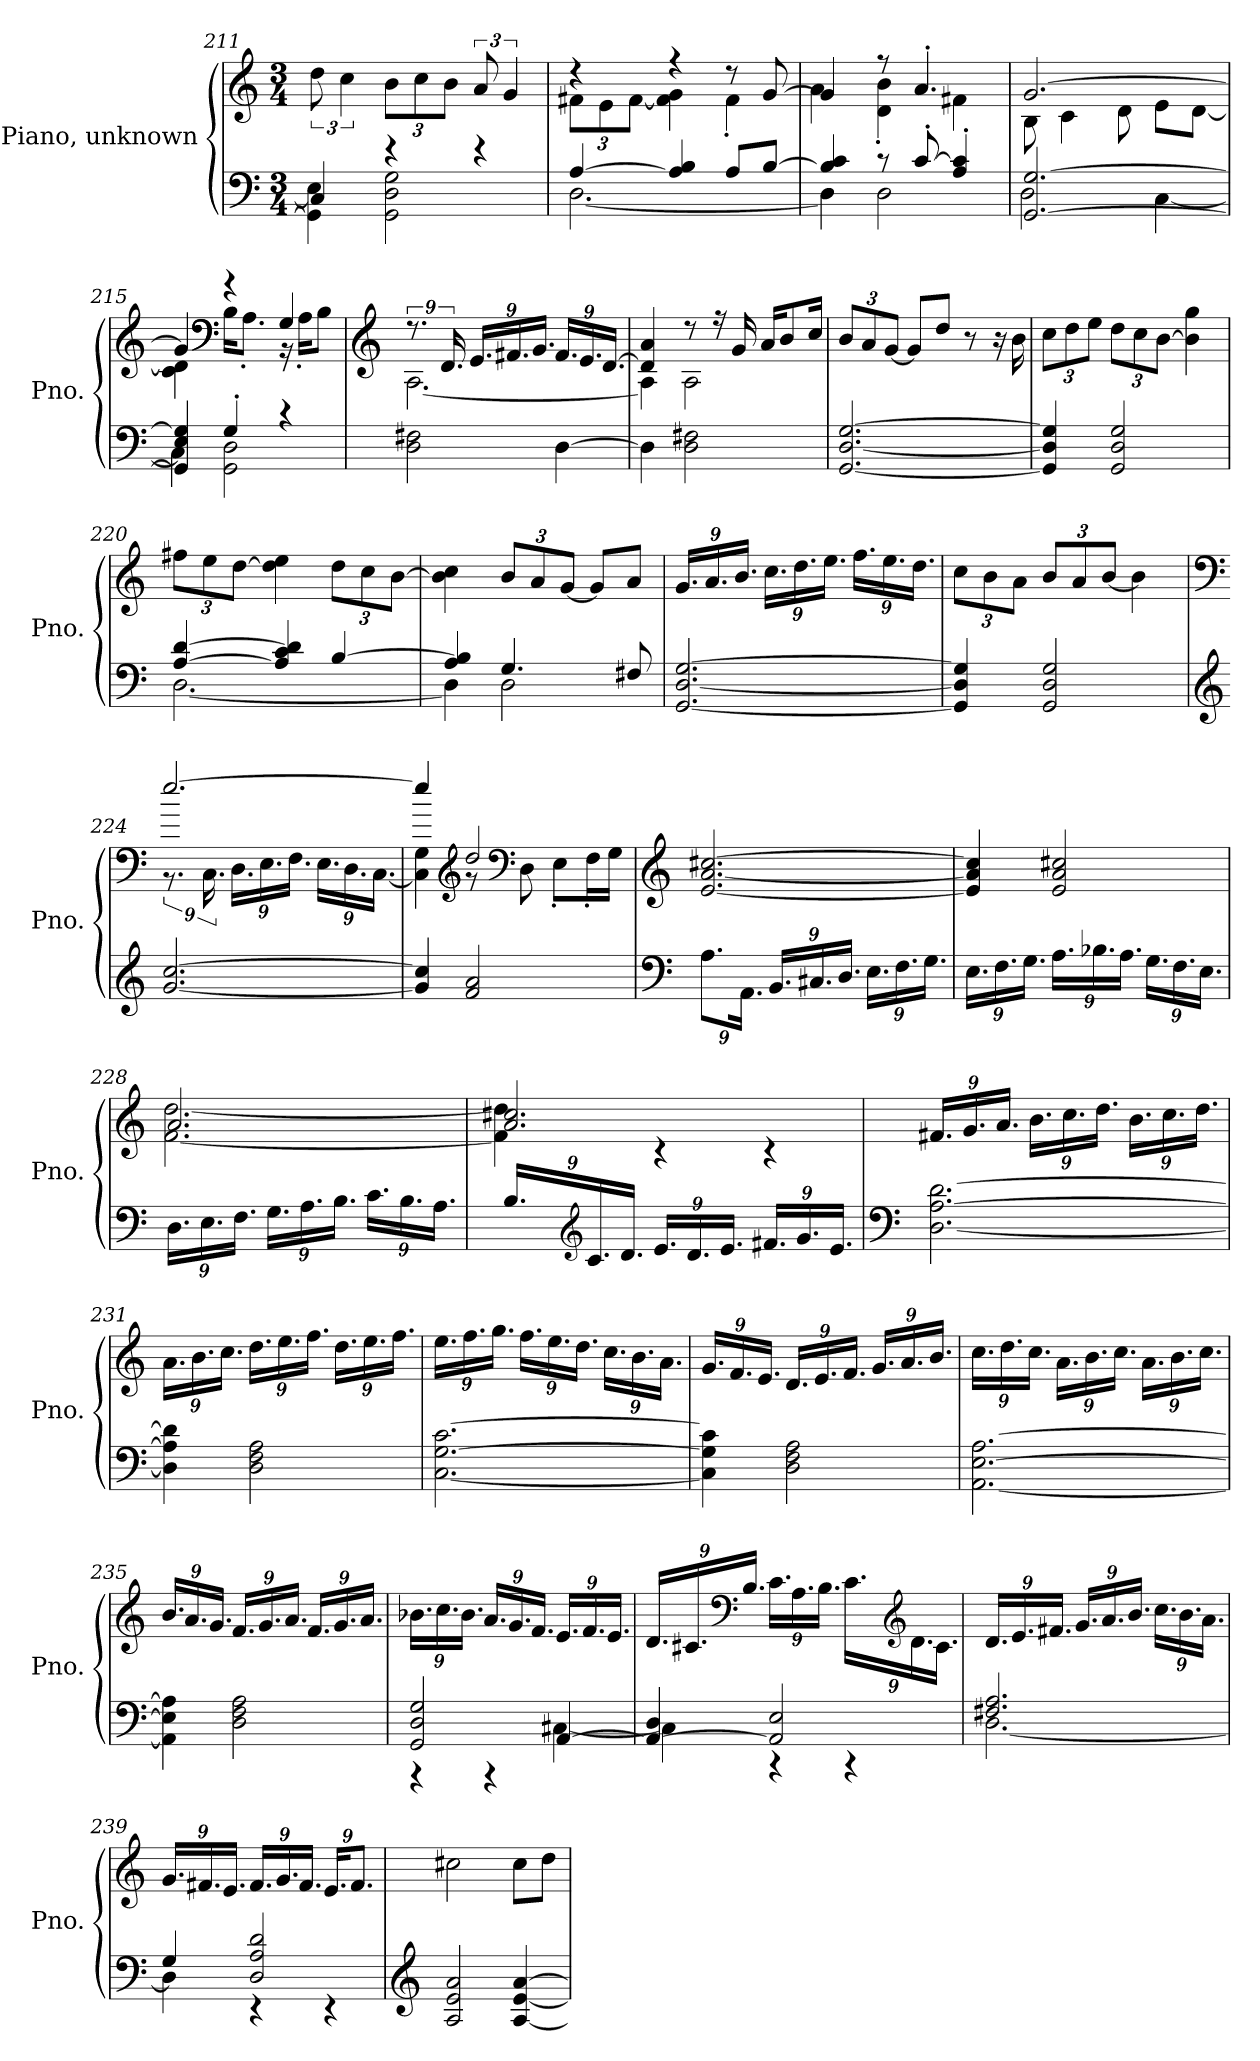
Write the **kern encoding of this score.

**kern	**kern
*part1	*part1
*staff2	*staff1
*I"Piano, unknown	*
*I'Pno.	*
*clefF4	*clefG2
*k[]	*k[]
*M3/4	*M3/4
=211	=211
*^	*
4C/]	4GG\] 4E\	12dd\
.	.	6cc\
*	*	*Xbrackettup
4r	2GG\ 2D\ 2G\	12b\L
.	.	12cc\
.	.	12b\J
*	*	*brackettup
4r	.	12a/
.	.	6g/
=212	=212	=212
*	*	*^
*	*	*	*Xbrackettup
[4A/	[2.D\	4r	12f#X\L
.	.	.	12e\
.	.	.	[12f#\J
4A/] 4B/	.	4r	4f#\] 4g\
8A/L	.	8r	4f#'\
[8B/J	.	[8g/	.
=213	=213	=213	=213
4B/] 4c/	4D\]	4g/]	4a\
8r	2D\	8r	4d\' 4b\'
[8c'/	.	4.a'/	.
4A/' 4c/]'	.	.	4f#X\
=214	=214	=214	=214
[2.GG/ [2.G/	2D\	[2.g/	8B\
.	.	.	4c\
.	.	.	8d\
.	[4C\	.	8e\L
.	.	.	[8d\J
!!LO:LB:g=z	!!
=215	=215	=215	=215
4GG/] 4E/ 4G/]	4C\]	4g/]	4c\ 4d\]
*	*	*clefF4	*
4G'/	2GG\ 2D\	4r	16B\KL
.	.	.	8.A'\J
4r	.	4G/	16r
.	.	.	16A'\KL
.	.	.	8B\J
*v	*v	*	*
=216	=216	=216
*	*clefG2	*
*	*brackettup	*
2D\ 2F#X\	9.r	[2.A\
.	18.d/	.
.	18.e/LL	.
.	18.f#X/	.
.	18.g/JJ	.
[4D\	18.f#/LL	.
.	18.e/	.
.	[18.d/JJ	.
=217	=217	=217
4D\]	4d/] 4a/	4A\]
2D\ 2F#X\	8r	2A\
.	16r	.
.	16g/	.
.	16a/KL	.
.	8b/	.
.	16cc/Jk	.
*	*v	*v
=218	=218
*	*Xbrackettup
[2.GG/ [2.D/ [2.G/	12b/L
.	12a/
.	[12g/J
.	8g/L]
.	8dd/J
.	8r
.	16r
.	16b\
!!LO:LB:g=z
=219	=219
4GG/] 4D/] 4G/]	12cc\L
.	12dd\
.	12ee\J
2GG/ 2D/ 2G/	12dd\L
.	12cc\
.	[12b\J
.	4b\] 4gg\
=220	=220
*^	*
[4A/ [4d/	[2.D\	12ff#X\L
.	.	12ee\
.	.	[12dd\J
4A/] 4c/ 4d/]	.	4dd\] 4ee\
[4B/	.	12dd\L
.	.	12cc\
.	.	[12b\J
=221	=221	=221
4A/ 4B/]	4D\]	4b\] 4cc\
4.G/	2D\	12b/L
.	.	12a/
.	.	[12g/J
.	.	8g/L]
8F#X/	.	8a/J
*v	*v	*
=222	=222
[2.GG/ [2.D/ [2.G/	18.g/LL
.	18.a/
.	18.b/JJ
.	18.cc\LL
.	18.dd\
.	18.ee\JJ
.	18.ff\LL
.	18.ee\
.	18.dd\JJ
!!LO:LB:g=z
=223	=223
4GG/] 4D/] 4G/]	12cc\L
.	12b\
.	12a\J
2GG/ 2D/ 2G/	12b/L
.	12a/
.	[12b/J
.	4b\]
=224	=224
*clefG2	*clefF4
*	*^
*	*	*brackettup
[2.g/ [2.cc/	[2.ee/	9.r
.	.	18.C\
.	.	18.D\LL
.	.	18.E\
.	.	18.F\JJ
.	.	18.E\LL
.	.	18.D\
.	.	[18.C\JJ
=225	=225	=225
4g/] 4cc/]	4ee/]	4C\] 4G\
*	*clefG2	*
2f/ 2a/	2dd/	8r
*	*clefF4	*
.	.	8D\
.	.	8E'\L
.	.	16F'\L
.	.	16G\JJ
*	*v	*v
!!LO:LB:g=z
=226	=226
*clefF4	*clefG2
*Xbrackettup	*
9.A\L	[2.e/ [2.a/ [2.cc#X/
18.AA\Jk	.
18.BB/LL	.
18.C#X/	.
18.D/JJ	.
18.E\LL	.
18.F\	.
18.G\JJ	.
=227	=227
18.E\LL	4e/] 4a/] 4cc#/]
18.F\	.
18.G\JJ	.
18.A\LL	2e/ 2a/ 2cc#X/
18.B-X\	.
18.A\JJ	.
18.G\LL	.
18.F\	.
18.E\JJ	.
=228	=228
*	*^
18.D\LL	2.a/	[2.f\ [2.dd\
18.E\	.	.
18.F\JJ	.	.
18.G\LL	.	.
18.A\	.	.
18.B\JJ	.	.
18.c\LL	.	.
18.B\	.	.
18.A\JJ	.	.
!!LO:LB:g=z	!!
=229	=229	=229
18.B/LL	2.a/ 2.cc#X/	4f\] 4dd\]
*clefG2	*	*
18.c/	.	.
18.d/JJ	.	.
18.e/LL	.	4r
18.d/	.	.
18.e/JJ	.	.
18.f#X/LL	.	4r
18.g/	.	.
18.e/JJ	.	.
*	*v	*v
=230	=230
*clefF4	*
*	*Xbrackettup
[2.D\ [2.A\ [2.d\	18.f#X/LL
.	18.g/
.	18.a/JJ
.	18.b\LL
.	18.cc\
.	18.dd\JJ
.	18.b\LL
.	18.cc\
.	18.dd\JJ
=231	=231
4D\] 4A\] 4d\]	18.a\LL
.	18.b\
.	18.cc\JJ
2D\ 2F\ 2A\	18.dd\LL
.	18.ee\
.	18.ff\JJ
.	18.dd\LL
.	18.ee\
.	18.ff\JJ
!!LO:PB:g=z
=232	=232
[2.C\ [2.G\ [2.c\	18.ee\LL
.	18.ff\
.	18.gg\JJ
.	18.ff\LL
.	18.ee\
.	18.dd\JJ
.	18.cc\LL
.	18.b\
.	18.a\JJ
=233	=233
4C\] 4G\] 4c\]	18.g/LL
.	18.f/
.	18.e/JJ
2D\ 2F\ 2A\	18.d/LL
.	18.e/
.	18.f/JJ
.	18.g/LL
.	18.a/
.	18.b/JJ
=234	=234
[2.AA\ [2.E\ [2.A\	18.cc\LL
.	18.dd\
.	18.cc\JJ
.	18.a\LL
.	18.b\
.	18.cc\JJ
.	18.a\LL
.	18.b\
.	18.cc\JJ
!!LO:LB:g=z
=235	=235
4AA\] 4E\] 4A\]	18.b/LL
.	18.a/
.	18.g/JJ
2D\ 2F\ 2A\	18.f/LL
.	18.g/
.	18.a/JJ
.	18.f/LL
.	18.g/
.	18.a/JJ
=236	=236
*^	*
2GG/ 2D/ 2G/	4r	18.b-X\LL
.	.	18.cc\
.	.	18.b-\JJ
.	4r	18.a/LL
.	.	18.g/
.	.	18.f/JJ
[4AA/	[4C#X\	18.e/LL
.	.	18.f/
.	.	18.e/JJ
=237	=237	=237
4AA/_ 4D/	4C#\]	18.d/LL
.	.	18.c#X/
*	*	*clefF4
.	.	18.B/JJ
2AA/] 2E/	4r	18.c#\LL
.	.	18.A\
.	.	18.B\JJ
.	4r	18.c#\LL
*	*	*clefG2
.	.	18.d\
.	.	18.c#\JJ
!!LO:LB:g=z
=238	=238	=238
2.F#X/ 2.A/	[2.D\	18.d/LL
.	.	18.e/
.	.	18.f#X/JJ
.	.	18.g/LL
.	.	18.a/
.	.	18.b/JJ
.	.	18.cc\LL
.	.	18.b\
.	.	18.a\JJ
=239	=239	=239
4G/	4D\]	18.g/LL
.	.	18.f#X/
.	.	18.e/JJ
2D/ 2A/ 2d/	4r	18.f#/LL
.	.	18.g/
.	.	18.f#/JJ
.	4r	18.e/KL
.	.	9.f#/J
*v	*v	*
=240	=240
*clefG2	*
2A/ 2e/ 2a/	2cc#X\
[4A/ [4e/ [4a/	8cc#\L
.	8dd\J
=	=
*-	*-
